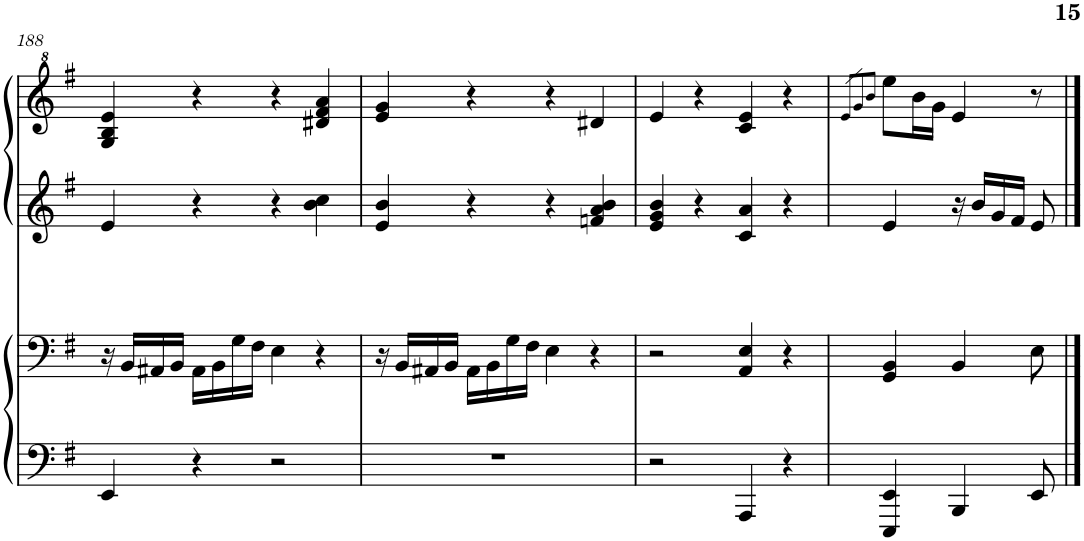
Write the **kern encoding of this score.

**kern	**kern	**kern	**kern
*part2	*part2	*part1	*part1
*staff4	*staff3	*staff2	*staff1
*I"Piano	*	*I"Piano	*
*I'Pno	*	*I'Pno	*
!!LO:PB:g=z
*clefF4	*clefF4	*clefG2	*clefG^2
*k[f#]	*k[f#]	*k[f#]	*k[f#]
*M4/4	*M4/4	*M4/4	*M4/4
=188	=188	=188	=188
4EE/	16r	4e/	4g/ 4b/ 4ee/
.	16BB/LL	.	.
.	16AA#X/	.	.
.	16BB/JJ	.	.
4r	16AA#\LL	4r	4r
.	16BB\	.	.
.	16G\	.	.
.	16F#\JJ	.	.
2r	4E\	4r	4r
.	4r	4b\ 4cc\	4dd#X/ 4ff#/ 4aa/
=189	=189	=189	=189
1r	16r	4e/ 4b/	4ee/ 4gg/
.	16BB/LL	.	.
.	16AA#X/	.	.
.	16BB/JJ	.	.
.	16AA#\LL	4r	4r
.	16BB\	.	.
.	16G\	.	.
.	16F#\JJ	.	.
.	4E\	4r	4r
.	4r	4fn/ 4a/ 4b/	4dd#X/
=190	=190	=190	=190
2r	2r	4e/ 4g/ 4b/	4ee/
.	.	4r	4r
4AAA/	4AA/ 4E/	4c/ 4a/	4cc/ 4ee/
4r	4r	4r	4r
=191	=191	=191	=191
.	.	.	8qee/L
.	.	.	8qgg/
.	.	.	8qbb/J
4EEE/ 4EE/	4GG/ 4BB/	4e/	8eee\L
.	.	.	16bb\L
.	.	.	16gg\JJ
4BBB/	4BB/	16r	4ee/
.	.	16b/LL	.
.	.	16g/	.
.	.	16f#/JJ	.
8EE/	8E\	8e/	8r
==	==	==	==
*-	*-	*-	*-
